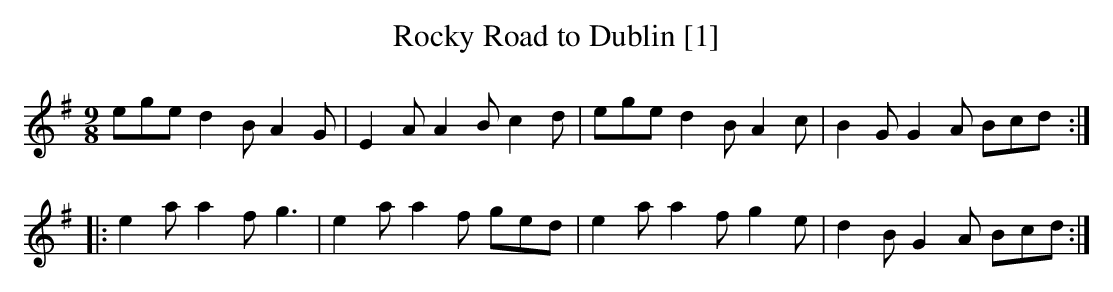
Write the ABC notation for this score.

X:1
T:Rocky Road to Dublin [1]
M:9/8
L:1/8
K:ADor
ege d2B A2G|E2A A2B c2d|ege d2B A2c|B2G G2A Bcd:|
|:e2a a2f g3|e2a a2f ged|e2a a2f g2e|d2B G2A Bcd:|
